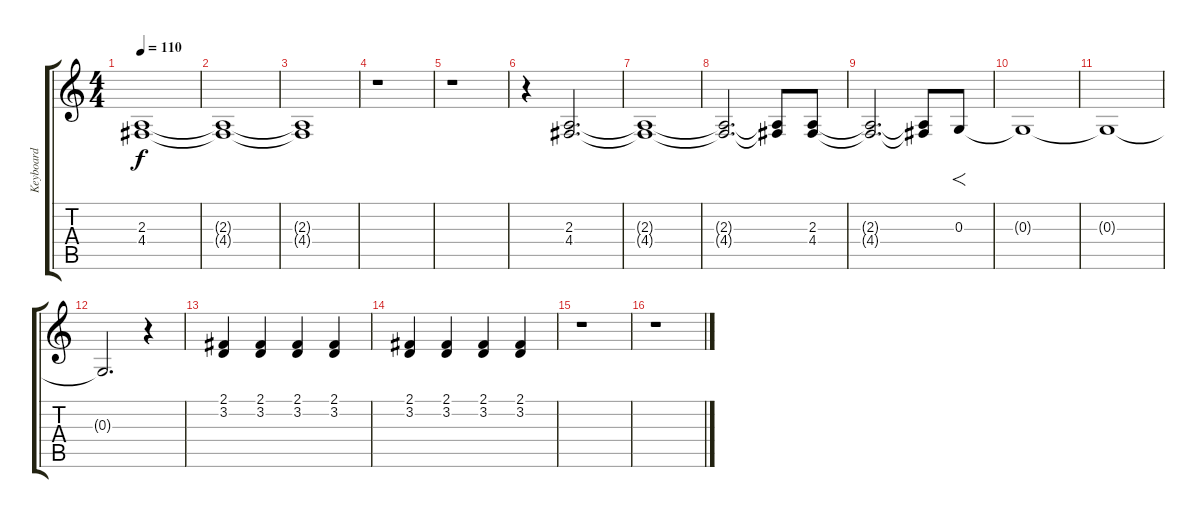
\track ("Keyboard" "Keyboard") {instrument pad8sweep}
\staff {score tabs}
\tuning (E4 B3 G3 D3 A2 E2) {hide}
\ts (4 4)
\tempo 110
\clef g2
\ks c
(2.3{t} 4.4{t}).1{dy f} |
(2.3{t} 4.4{t}).1 |
(2.3{t} 4.4{t}).1 |
r.1 |
r.1 |
r.4 (2.3 4.4).2{d} |
(2.3{t} 4.4{t}).1 |
(2.3{t} 4.4{t}).2{d} (2.3{t} 4.4{t}).8 (2.3 4.4).8 |
(2.3{t} 4.4{t}).2{d} (2.3{t} 4.4{t}).8 0.3.8{f} |
0.3{t}.1 |
0.3{t}.1 |
0.3{t}.2{d} r.4 |
(2.1 3.2).4 (2.1 3.2).4 (2.1 3.2).4 (2.1 3.2).4 |
(2.1 3.2).4 (2.1 3.2).4 (2.1 3.2).4 (2.1 3.2).4 |
r.1 |
r.1
